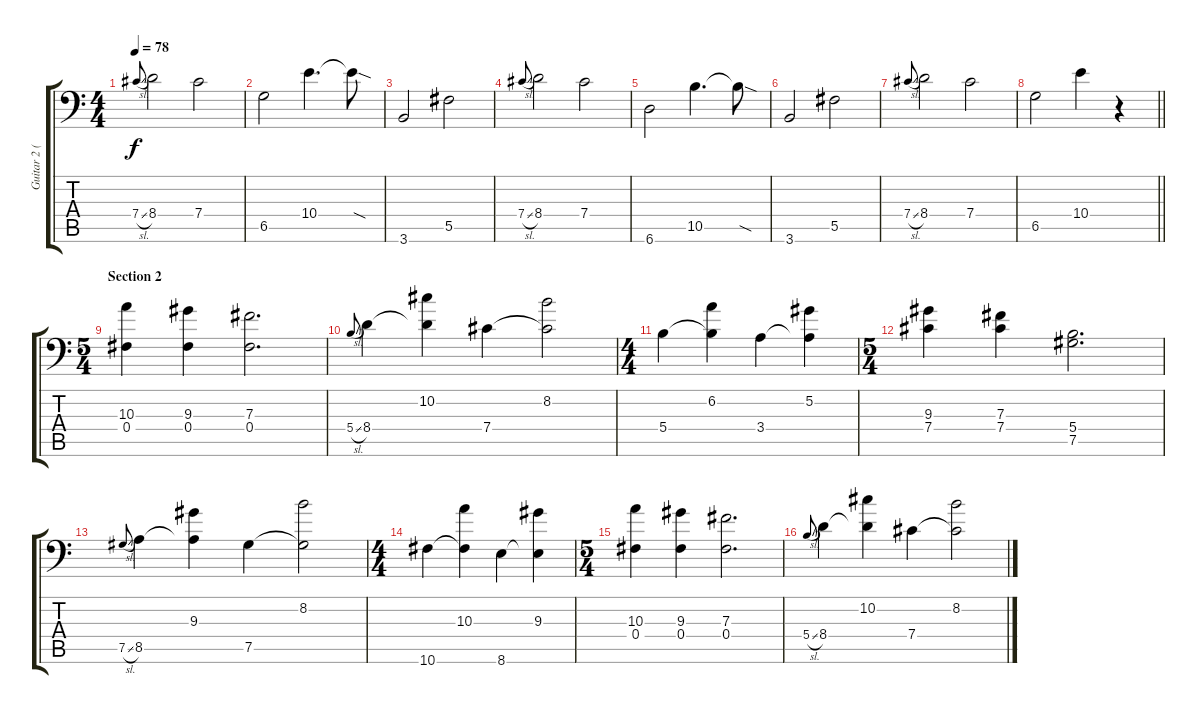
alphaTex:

\track ("Guitar 2 (Distortion)" "Guitar 2 (") {instrument distortionguitar}
\staff {score tabs}
\tuning (Ab3 Eb3 B2 Gb2 Db2 Ab1) {hide}
\ts (4 4)
\tempo 78
\clef f4
\ks c
7.4{sl}.8{gr onbeat dy f} 8.4.2 7.4.2 |
6.5.2 10.4.4{d} 10.4{sod t}.8 |
3.6.2 5.5.2 |
7.4{sl}.8{gr onbeat} 8.4.2 7.4.2 |
6.6.2 10.5.4{d} 10.5{sod t}.8 |
3.6.2 5.5.2 |
7.4{sl}.8{gr onbeat} 8.4.2 7.4.2 |
\barLineRight lightlight
6.5.2 10.4.4 r.4 |
\ts (5 4)
\section ("" "Section 2")
(10.3 0.4).4 (9.3 0.4).4 (7.3 0.4).2{d} |
5.4{sl}.8{gr onbeat} 8.4.4 (10.2 8.4{t}).4 7.4.4 (8.2 7.4{t}).2 |
\ts (4 4)
5.4.4 (6.2 5.4{t}).4 3.4.4 (5.2 3.4{t}).4 |
\ts (5 4)
(9.3 7.4).4 (7.3 7.4).4 (5.4 7.5).2{d} |
7.5{sl}.8{gr onbeat} 8.5.4 (9.3 8.5{t}).4 7.5.4 (8.2 7.5{t}).2 |
\ts (4 4)
10.6.4 (10.3 10.6{t}).4 8.6.4 (9.3 8.6{t}).4 |
\ts (5 4)
(10.3 0.4).4 (9.3 0.4).4 (7.3 0.4).2{d} |
5.4{sl}.8{gr onbeat} 8.4.4 (10.2 8.4{t}).4 7.4.4 (8.2 7.4{t}).2
